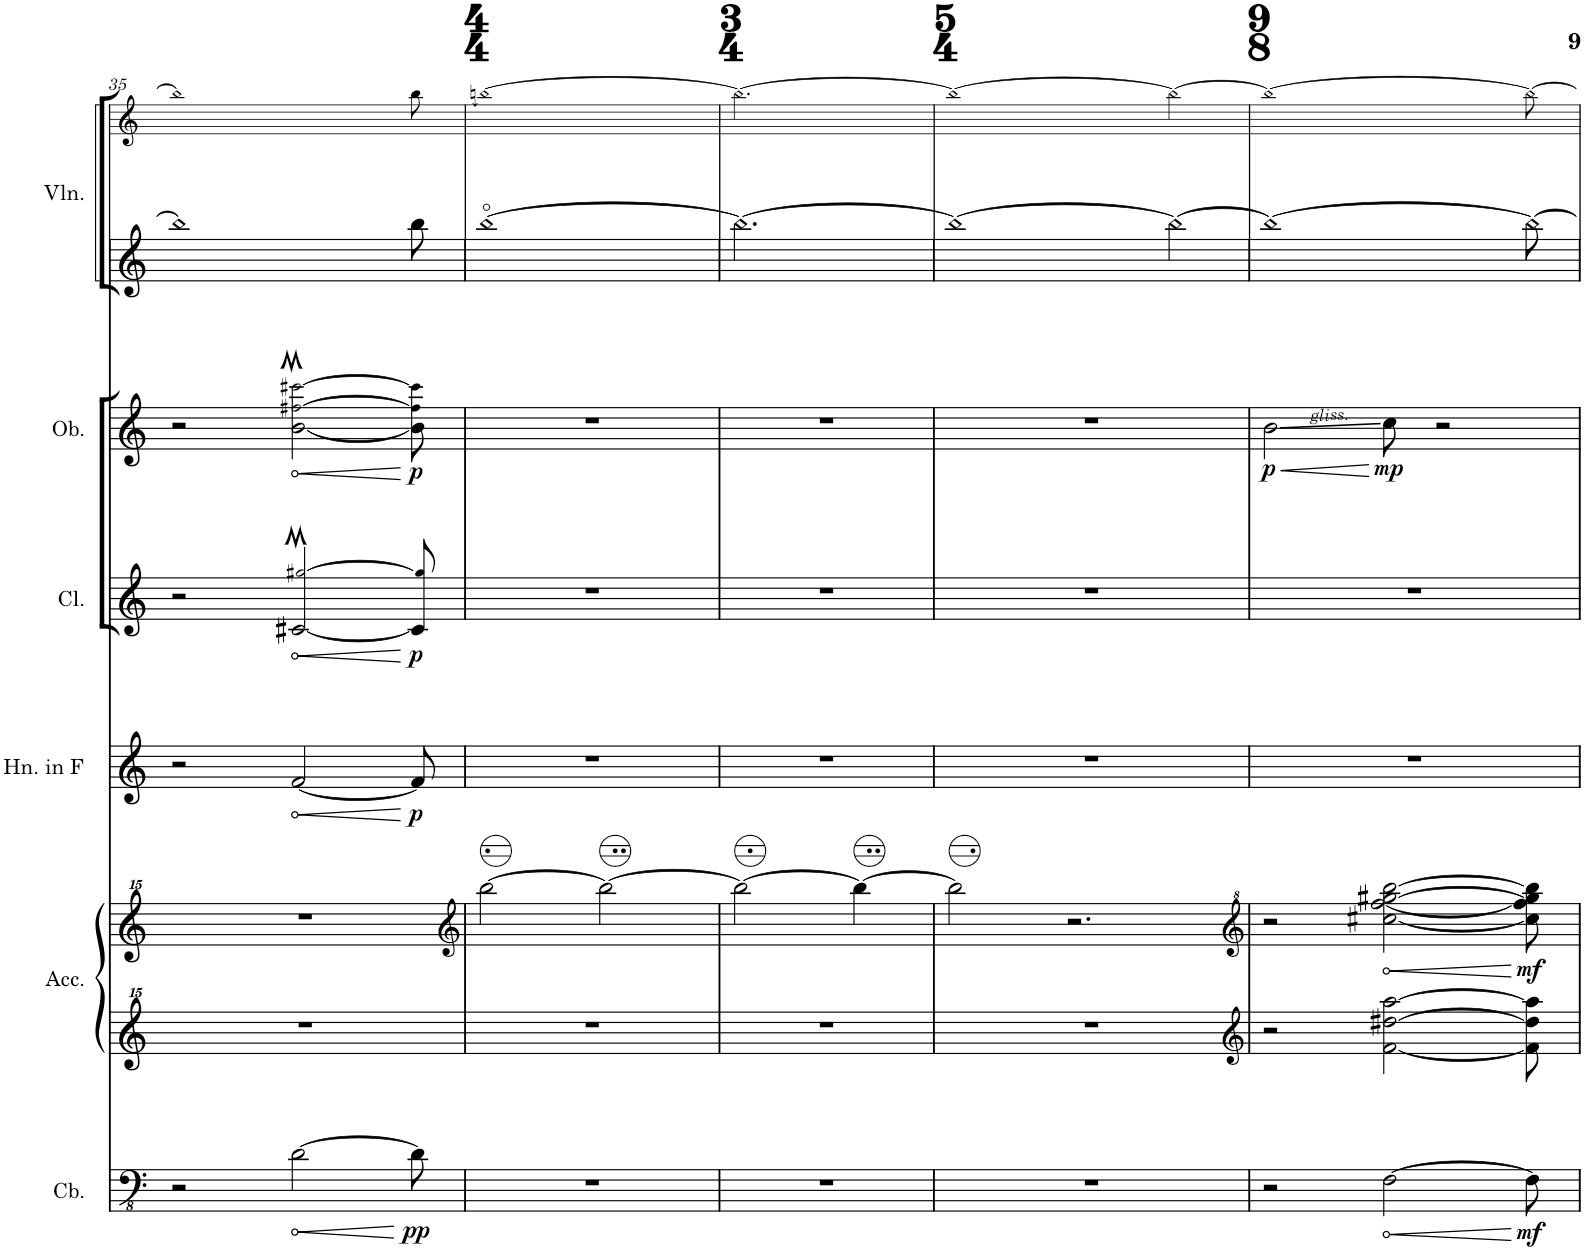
**kern	**dynam	**kern	**kern	**dynam	**kern	**dynam	**kern	**dynam	**kern	**dynam	**kern	**kern
*part6	*part6	*part5	*part5	*part5	*part4	*part4	*part3	*part3	*part2	*part2	*part1	*part1
*staff8	*staff8	*staff7	*staff6	*staff6/7	*staff5	*staff5	*staff4	*staff4	*staff3	*staff3	*staff2	*staff1
*I"Contrabass	*	*I"Accordion	*	*	*I"Horn in F	*	*I"Clarinet	*	*I"Oboe	*	*I"Solo Violin	*
*I'Cb.	*	*I'Acc.	*	*	*I'Hn. in F	*	*I'Cl.	*	*I'Ob.	*	*I'Vln.	*
!!LO:PB:g=z
*clefFv4	*	*clefG^^2	*clefG^^2	*	*clefG2	*	*clefG2	*	*clefG2	*	*clefG2	*clefG2
*Trd7c12	*	*	*	*	*Trd4c7	*	*Trd1c2	*	*	*	*	*
*k[]	*	*k[]	*k[]	*	*k[]	*	*k[]	*	*k[]	*	*k[]	*k[]
*M9/8	*	*M9/8	*M9/8	*	*M9/8	*	*M9/8	*	*M9/8	*	*M9/8	*M9/8
=35	=35	=35	=35	=35	=35	=35	=35	=35	=35	=35	=35	=35
!	!	!	!	!	!	!	!	!	!	!	!LO:N:head=open	!LO:N:head=open
2r	.	8%9r	8%9r	.	2r	.	2r	.	2r	.	1bb]	1bb]
!	!LO:HP:b	!	!	!	!	!	!	!	!	!LO:HP:b	!	!
[2D\	<	.	.	.	[2f/	.	[2c#X/ [2gg#X!/	.	[2b\ [2ff#X!\ [2ccc#X!\	<	.	.
!	!LO:DY:b	!	!	!	!	!LO:DY:b	!	!LO:DY:b	!	!LO:DY:b	!	!
8D\]	pp	.	.	.	8f/]	p	8c#/] 8gg#!/]	p	8b\] 8ff#!\] 8ccc#!\]	p	8bb\	8bb\
=36	=36	=36	=36	=36	=36	=36	=36	=36	=36	=36	=36	=36
*	*	*	*clefG2	*	*	*	*	*	*	*	*	*
*M4/4	*	*M4/4	*M4/4	*	*M4/4	*	*M4/4	*	*M4/4	*	*M4/4	*M4/4
!	!	!	!	!	!	!	!	!	!	!	!LO:N:head=open	!LO:N:head=open
1r	.	1r	[2bb\	.	1r	.	1r	.	1r	.	[1bb	[1bbn
.	.	.	2bb\_	.	.	.	.	.	.	.	.	.
=37	=37	=37	=37	=37	=37	=37	=37	=37	=37	=37	=37	=37
*M3/4	*	*M3/4	*M3/4	*	*M3/4	*	*M3/4	*	*M3/4	*	*M3/4	*M3/4
!	!	!	!	!	!	!	!	!	!	!	!LO:N:head=open	!LO:N:head=open
2.r	.	2.r	2bb\_	.	2.r	.	2.r	.	2.r	.	2.bb\_	2.bb\_
.	.	.	4bb\_	.	.	.	.	.	.	.	.	.
=38	=38	=38	=38	=38	=38	=38	=38	=38	=38	=38	=38	=38
*M5/4	*	*M5/4	*M5/4	*	*M5/4	*	*M5/4	*	*M5/4	*	*M5/4	*M5/4
!	!	!	!	!	!	!	!	!	!	!	!LO:N:head=open	!LO:N:head=open
4%5r	.	4%5r	2bb\]	.	4%5r	.	4%5r	.	4%5r	.	1bb_	1bb_
.	.	.	2.r	.	.	.	.	.	.	.	.	.
!	!	!	!	!	!	!	!	!	!	!	!LO:N:head=open	!LO:N:head=open
.	.	.	.	.	.	.	.	.	.	.	4bb\_	4bb\_
=39	=39	=39	=39	=39	=39	=39	=39	=39	=39	=39	=39	=39
*	*	*clefG2	*clefG^2	*	*	*	*	*	*	*	*	*
*M9/8	*	*M9/8	*M9/8	*	*M9/8	*	*M9/8	*	*M9/8	*	*M9/8	*M9/8
!	!	!	!	!	!	!	!	!	!	!LO:DY:b	!LO:N:head=open	!LO:N:head=open
2r	.	2r	2r	.	8%9r	.	8%9r	.	2b\	p	1bb_	1bb_
!	!	!	!	!	!	!	!	!	!	!LO:DY:n=1:b	!	!
[2FF\	.	[2f\ [2dd#X\ [2aa\	[2ccc#X\ [2fff\ [2ggg#X\ [2bbb\	.	.	.	.	.	8cc\	[ mp	.	.
.	.	.	.	.	.	.	.	.	2r	.	.	.
!	!LO:DY:n=1:b	!	!	!LO:DY:b	!	!	!	!	!	!	!LO:N:head=open	!LO:N:head=open
8FF\]	[ mf	8f\] 8dd#\] 8aa\]	8ccc#\] 8fff\] 8ggg#\] 8bbb\]	mf	.	.	.	.	.	.	8bb\_	8bb\_
=	=	=	=	=	=	=	=	=	=	=	=	=
*-	*-	*-	*-	*-	*-	*-	*-	*-	*-	*-	*-	*-
